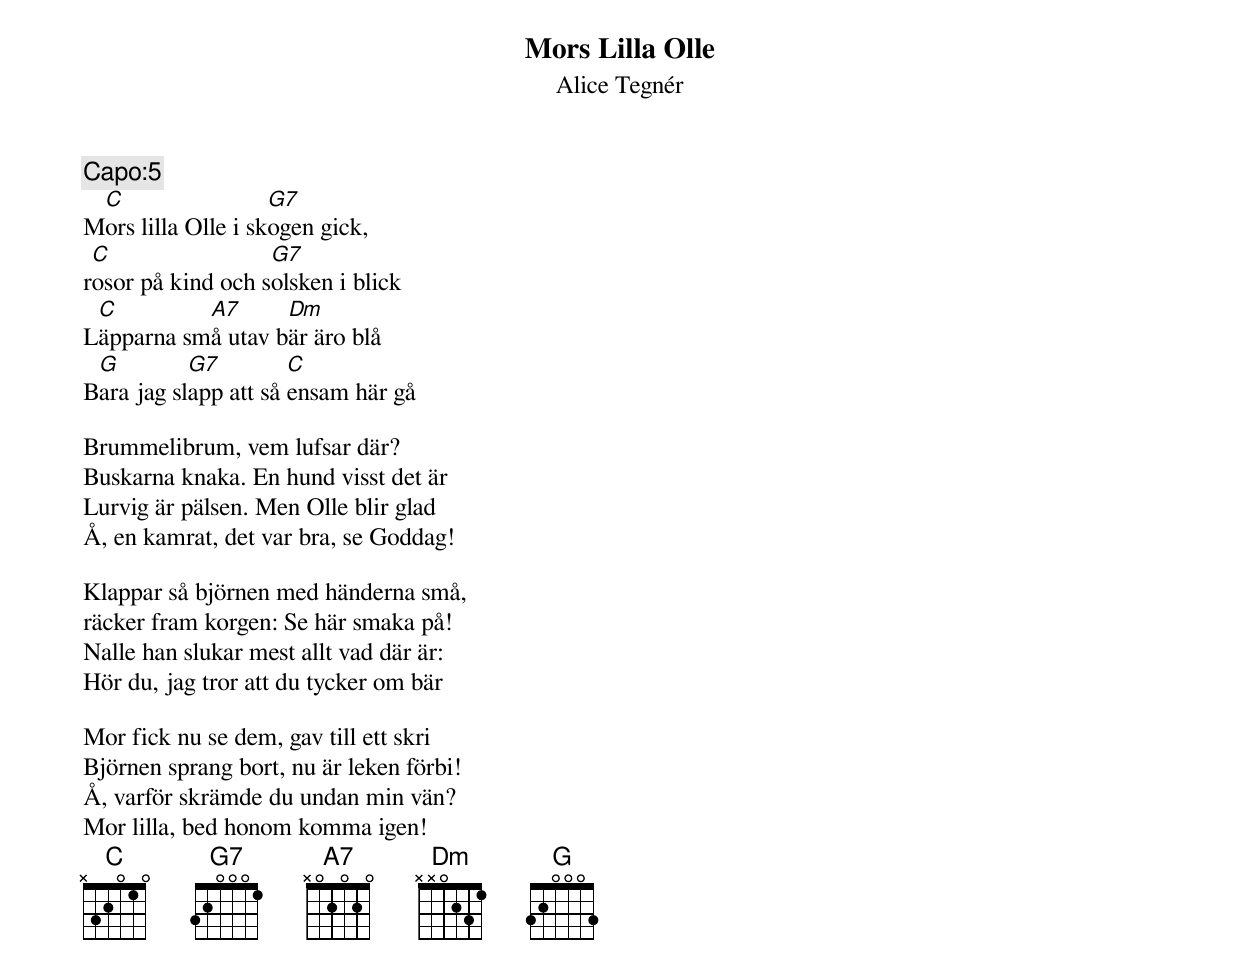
{t:Mors Lilla Olle}
{st:Alice Tegnér}
{c:Capo:5}
M[C]ors lilla Olle i sk[G7]ogen gick,
r[C]osor på kind och s[G7]olsken i blick
L[C]äpparna sm[A7]å utav b[Dm]är äro blå
B[G]ara jag sl[G7]app att så [C]ensam här gå

Brummelibrum, vem lufsar där?
Buskarna knaka. En hund visst det är
Lurvig är pälsen. Men Olle blir glad
Å, en kamrat, det var bra, se Goddag!

Klappar så björnen med händerna små,
räcker fram korgen: Se här smaka på!
Nalle han slukar mest allt vad där är:
Hör du, jag tror att du tycker om bär

Mor fick nu se dem, gav till ett skri
Björnen sprang bort, nu är leken förbi!
Å, varför skrämde du undan min vän?
Mor lilla, bed honom komma igen!
